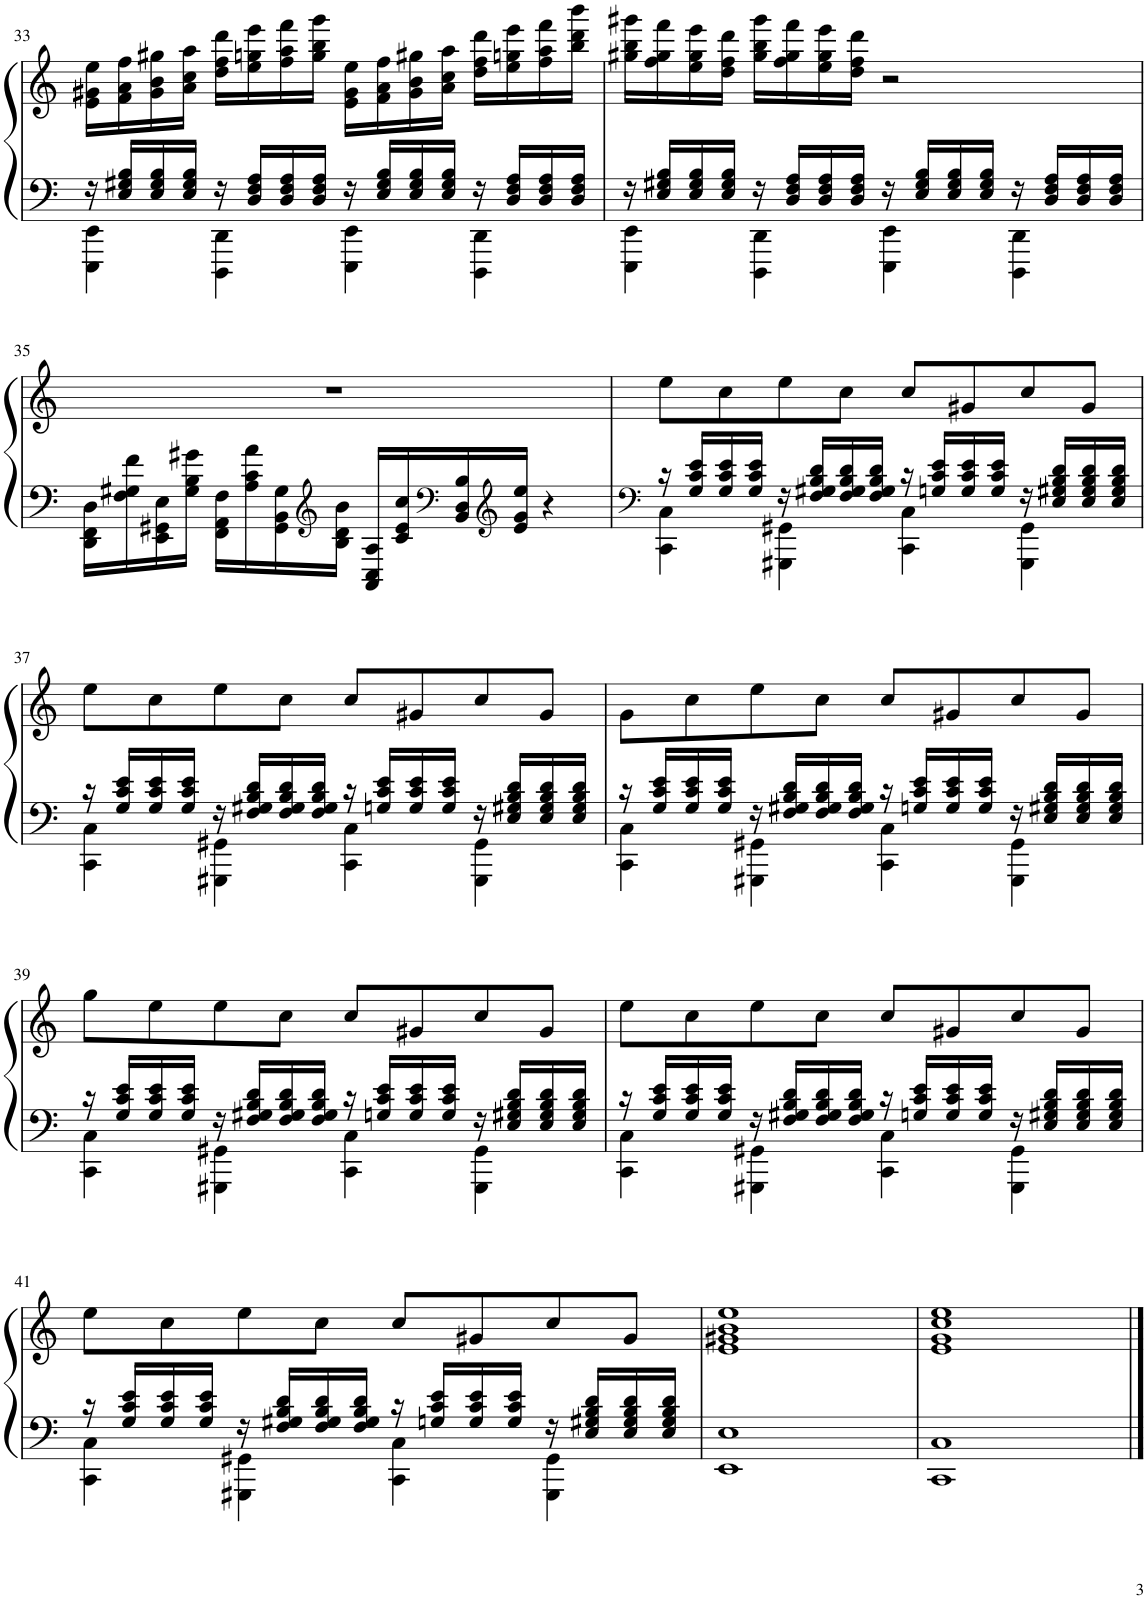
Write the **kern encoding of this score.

**kern	**kern
*part1	*part1
*staff2	*staff1
*I"Piano	*
*I'Pno.	*
!!LO:PB:g=z
*clefF4	*clefG2
*k[]	*k[]
*M4/4	*M4/4
=33	=33
*^	*
16r	4EEE\ 4EE\	16e\ 16g#X\ 16ee\LL
16E/ 16G#X/ 16B/LL	.	16f\ 16a\ 16ff\
16E/ 16G#/ 16B/	.	16g#\ 16b\ 16gg#X\
16E/ 16G#/ 16B/JJ	.	16a\ 16cc\ 16aa\JJ
16r	4DDD\ 4DD\	16dd\ 16ff\ 16ddd\LL
16D/ 16F/ 16A/LL	.	16ee\ 16ggn\ 16eee\
16D/ 16F/ 16A/	.	16ff\ 16aa\ 16fff\
16D/ 16F/ 16A/JJ	.	16gg\ 16bb\ 16ggg\JJ
16r	4EEE\ 4EE\	16e\ 16g#\ 16ee\LL
16E/ 16G#/ 16B/LL	.	16f\ 16a\ 16ff\
16E/ 16G#/ 16B/	.	16g#\ 16b\ 16gg#X\
16E/ 16G#/ 16B/JJ	.	16a\ 16cc\ 16aa\JJ
16r	4DDD\ 4DD\	16dd\ 16ff\ 16ddd\LL
16D/ 16F/ 16A/LL	.	16ee\ 16ggn\ 16eee\
16D/ 16F/ 16A/	.	16ff\ 16aa\ 16fff\
16D/ 16F/ 16A/JJ	.	16bb\ 16ddd\ 16bbb\JJ
=34	=34	=34
16r	4EEE\ 4EE\	16gg#X\ 16bb\ 16ggg#X\LL
16E/ 16G#X/ 16B/LL	.	16ff\ 16gg#\ 16fff\
16E/ 16G#/ 16B/	.	16ee\ 16gg#\ 16eee\
16E/ 16G#/ 16B/JJ	.	16dd\ 16ff\ 16ddd\JJ
16r	4DDD\ 4DD\	16gg#\ 16bb\ 16ggg#\LL
16D/ 16F/ 16A/LL	.	16ff\ 16gg#\ 16fff\
16D/ 16F/ 16A/	.	16ee\ 16gg#\ 16eee\
16D/ 16F/ 16A/JJ	.	16dd\ 16ff\ 16ddd\JJ
16r	4EEE\ 4EE\	2r
16E/ 16G#/ 16B/LL	.	.
16E/ 16G#/ 16B/	.	.
16E/ 16G#/ 16B/JJ	.	.
16r	4DDD\ 4DD\	.
16D/ 16F/ 16A/LL	.	.
16D/ 16F/ 16A/	.	.
16D/ 16F/ 16A/JJ	.	.
*v	*v	*
!!LO:LB:g=z
=35	=35
16DD\ 16FF\ 16D\LL	1r
16F\ 16G#X\ 16f\	.
16EE\ 16GG#X\ 16E\	.
16G#\ 16B\ 16g#X\JJ	.
16FF\ 16AA\ 16F\LL	.
16A\ 16c\ 16a\	.
16GG#\ 16BB\ 16G#\	.
*clefG2	*
16B\ 16d\ 16b\JJ	.
16AA/ 16C/ 16A/LL	.
16c/ 16e/ 16cc/	.
*clefF4	*
16BB/ 16D/ 16B/	.
*clefG2	*
16e/ 16g#/ 16ee/JJ	.
4r	.
=36	=36
*clefF4	*
*^	*
16r	4CC\ 4C\	8ee\L
16G/ 16c/ 16e/LL	.	.
16G/ 16c/ 16e/	.	8cc\
16G/ 16c/ 16e/JJ	.	.
16r	4GGG#X\ 4GG#X\	8ee\
16F/ 16G#X/ 16B/ 16d/LL	.	.
16F/ 16G#/ 16B/ 16d/	.	8cc\J
16F/ 16G#/ 16B/ 16d/JJ	.	.
16r	4CC\ 4C\	8cc/L
16Gn/ 16c/ 16e/LL	.	.
16G/ 16c/ 16e/	.	8g#X/
16G/ 16c/ 16e/JJ	.	.
16r	4GGG#\ 4GG#\	8cc/
16E/ 16G#X/ 16B/ 16d/LL	.	.
16E/ 16G#/ 16B/ 16d/	.	8g#/J
16E/ 16G#/ 16B/ 16d/JJ	.	.
!!LO:LB:g=z
=37	=37	=37
16r	4CC\ 4C\	8ee\L
16G/ 16c/ 16e/LL	.	.
16G/ 16c/ 16e/	.	8cc\
16G/ 16c/ 16e/JJ	.	.
16r	4GGG#X\ 4GG#X\	8ee\
16F/ 16G#X/ 16B/ 16d/LL	.	.
16F/ 16G#/ 16B/ 16d/	.	8cc\J
16F/ 16G#/ 16B/ 16d/JJ	.	.
16r	4CC\ 4C\	8cc/L
16Gn/ 16c/ 16e/LL	.	.
16G/ 16c/ 16e/	.	8g#X/
16G/ 16c/ 16e/JJ	.	.
16r	4GGG#\ 4GG#\	8cc/
16E/ 16G#X/ 16B/ 16d/LL	.	.
16E/ 16G#/ 16B/ 16d/	.	8g#/J
16E/ 16G#/ 16B/ 16d/JJ	.	.
=38	=38	=38
16r	4CC\ 4C\	8g\L
16G/ 16c/ 16e/LL	.	.
16G/ 16c/ 16e/	.	8cc\
16G/ 16c/ 16e/JJ	.	.
16r	4GGG#X\ 4GG#X\	8ee\
16F/ 16G#X/ 16B/ 16d/LL	.	.
16F/ 16G#/ 16B/ 16d/	.	8cc\J
16F/ 16G#/ 16B/ 16d/JJ	.	.
16r	4CC\ 4C\	8cc/L
16Gn/ 16c/ 16e/LL	.	.
16G/ 16c/ 16e/	.	8g#X/
16G/ 16c/ 16e/JJ	.	.
16r	4GGG#\ 4GG#\	8cc/
16E/ 16G#X/ 16B/ 16d/LL	.	.
16E/ 16G#/ 16B/ 16d/	.	8g#/J
16E/ 16G#/ 16B/ 16d/JJ	.	.
!!LO:LB:g=z
=39	=39	=39
16r	4CC\ 4C\	8gg\L
16G/ 16c/ 16e/LL	.	.
16G/ 16c/ 16e/	.	8ee\
16G/ 16c/ 16e/JJ	.	.
16r	4GGG#X\ 4GG#X\	8ee\
16F/ 16G#X/ 16B/ 16d/LL	.	.
16F/ 16G#/ 16B/ 16d/	.	8cc\J
16F/ 16G#/ 16B/ 16d/JJ	.	.
16r	4CC\ 4C\	8cc/L
16Gn/ 16c/ 16e/LL	.	.
16G/ 16c/ 16e/	.	8g#X/
16G/ 16c/ 16e/JJ	.	.
16r	4GGG#\ 4GG#\	8cc/
16E/ 16G#X/ 16B/ 16d/LL	.	.
16E/ 16G#/ 16B/ 16d/	.	8g#/J
16E/ 16G#/ 16B/ 16d/JJ	.	.
=40	=40	=40
16r	4CC\ 4C\	8ee\L
16G/ 16c/ 16e/LL	.	.
16G/ 16c/ 16e/	.	8cc\
16G/ 16c/ 16e/JJ	.	.
16r	4GGG#X\ 4GG#X\	8ee\
16F/ 16G#X/ 16B/ 16d/LL	.	.
16F/ 16G#/ 16B/ 16d/	.	8cc\J
16F/ 16G#/ 16B/ 16d/JJ	.	.
16r	4CC\ 4C\	8cc/L
16Gn/ 16c/ 16e/LL	.	.
16G/ 16c/ 16e/	.	8g#X/
16G/ 16c/ 16e/JJ	.	.
16r	4GGG#\ 4GG#\	8cc/
16E/ 16G#X/ 16B/ 16d/LL	.	.
16E/ 16G#/ 16B/ 16d/	.	8g#/J
16E/ 16G#/ 16B/ 16d/JJ	.	.
!!LO:LB:g=z
=41	=41	=41
16r	4CC\ 4C\	8ee\L
16G/ 16c/ 16e/LL	.	.
16G/ 16c/ 16e/	.	8cc\
16G/ 16c/ 16e/JJ	.	.
16r	4GGG#X\ 4GG#X\	8ee\
16F/ 16G#X/ 16B/ 16d/LL	.	.
16F/ 16G#/ 16B/ 16d/	.	8cc\J
16F/ 16G#/ 16B/ 16d/JJ	.	.
16r	4CC\ 4C\	8cc/L
16Gn/ 16c/ 16e/LL	.	.
16G/ 16c/ 16e/	.	8g#X/
16G/ 16c/ 16e/JJ	.	.
16r	4GGG#\ 4GG#\	8cc/
16E/ 16G#X/ 16B/ 16d/LL	.	.
16E/ 16G#/ 16B/ 16d/	.	8g#/J
16E/ 16G#/ 16B/ 16d/JJ	.	.
*v	*v	*
=42	=42
1EE 1E	1e 1g#X 1b 1ee
=43	=43
1CC 1C	1e 1g 1cc 1ee
==	==
*-	*-
